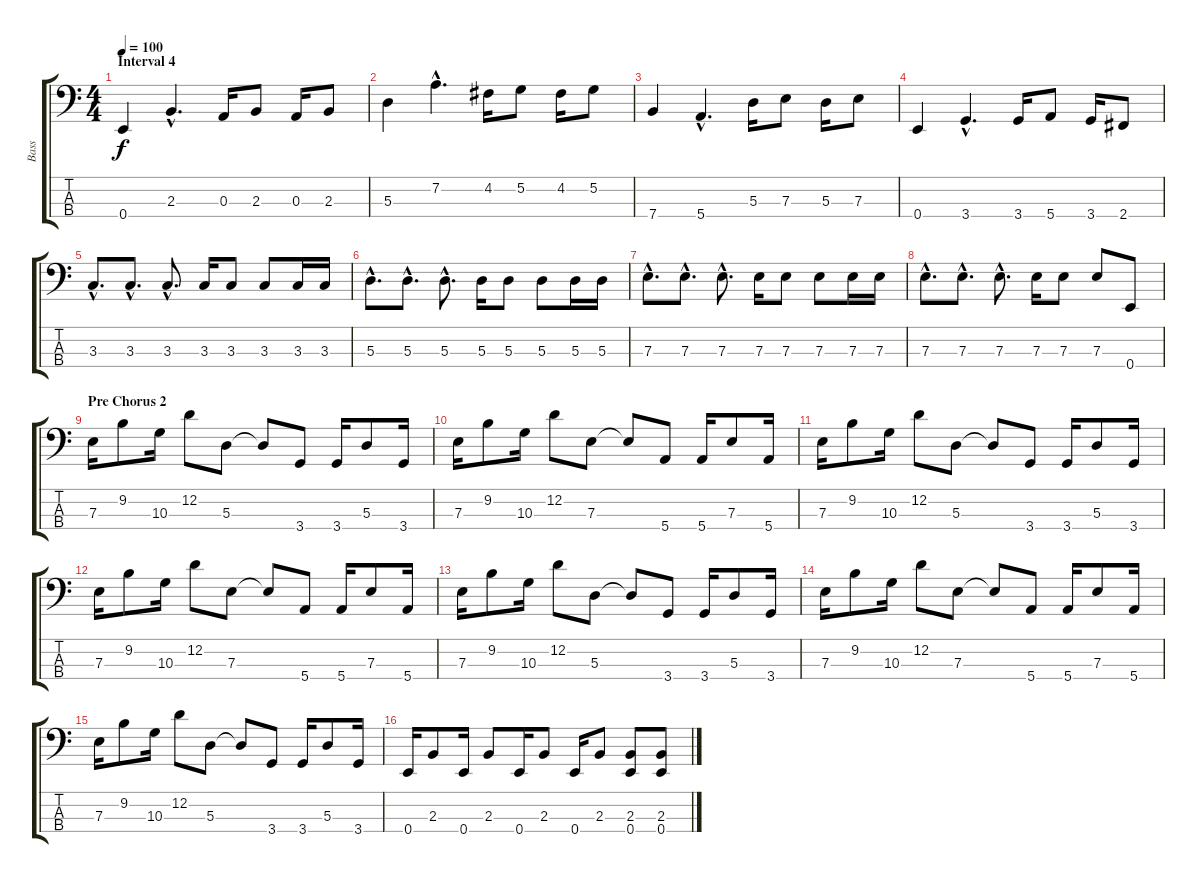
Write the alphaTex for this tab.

\track ("Bass" "Bass") {instrument slapbass2}
\staff {score tabs}
\tuning (G2 D2 A1 E1) {hide}
\ts (4 4)
\section ("" "Interval 4")
\tempo 100
\clef f4
\ks c
0.4.4{dy f} 2.3{hac}.4{d} 0.3.16 2.3.8 0.3.16 2.3.8 |
5.3.4 7.2{hac}.4{d} 4.2.16 5.2.8 4.2.16 5.2.8 |
7.4.4 5.4{hac}.4{d} 5.3.16 7.3.8 5.3.16 7.3.8 |
0.4.4 3.4{hac}.4{d} 3.4.16 5.4.8 3.4.16 2.4.8 |
3.3{hac}.8{d} 3.3{hac}.8{d} 3.3{hac}.8{d} 3.3.16 3.3.8 3.3.8 3.3.16 3.3.16 |
5.3{hac}.8{d} 5.3{hac}.8{d} 5.3{hac}.8{d} 5.3.16 5.3.8 5.3.8 5.3.16 5.3.16 |
7.3{hac}.8{d} 7.3{hac}.8{d} 7.3{hac}.8{d} 7.3.16 7.3.8 7.3.8 7.3.16 7.3.16 |
7.3{hac}.8{d} 7.3{hac}.8{d} 7.3{hac}.8{d} 7.3.16 7.3.8 7.3.8 0.4.8 |
\section ("" "Pre Chorus 2")
7.3.16 9.2.8 10.3.16 12.2.8 5.3.8 5.3{t}.8 3.4.8 3.4.16 5.3.8 3.4.16 |
7.3.16 9.2.8 10.3.16 12.2.8 7.3.8 7.3{t}.8 5.4.8 5.4.16 7.3.8 5.4.16 |
7.3.16 9.2.8 10.3.16 12.2.8 5.3.8 5.3{t}.8 3.4.8 3.4.16 5.3.8 3.4.16 |
7.3.16 9.2.8 10.3.16 12.2.8 7.3.8 7.3{t}.8 5.4.8 5.4.16 7.3.8 5.4.16 |
7.3.16 9.2.8 10.3.16 12.2.8 5.3.8 5.3{t}.8 3.4.8 3.4.16 5.3.8 3.4.16 |
7.3.16 9.2.8 10.3.16 12.2.8 7.3.8 7.3{t}.8 5.4.8 5.4.16 7.3.8 5.4.16 |
7.3.16 9.2.8 10.3.16 12.2.8 5.3.8 5.3{t}.8 3.4.8 3.4.16 5.3.8 3.4.16 |
0.4.16 2.3.8 0.4.16 2.3.8 0.4.16 2.3.8 0.4.16 2.3.8 (2.3 0.4).8 (2.3 0.4).8
